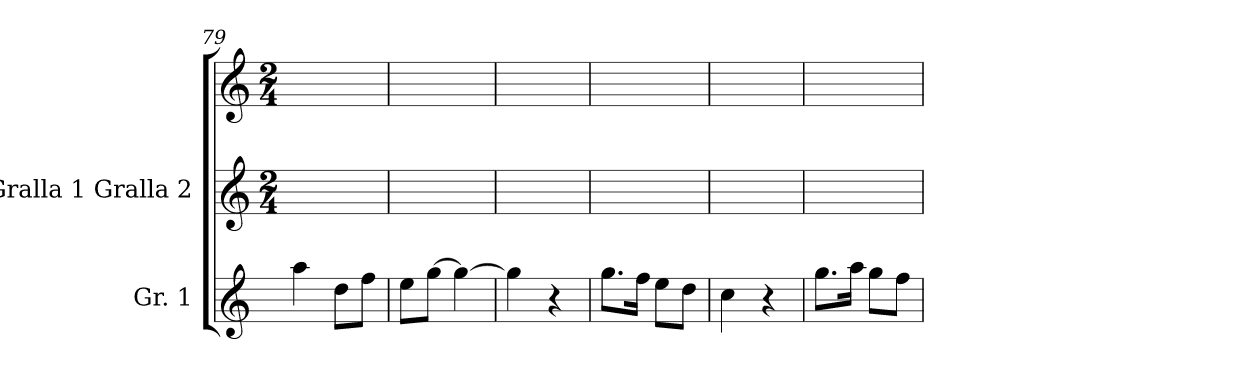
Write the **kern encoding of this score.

**kern	**kern	**kern
*part2	*part1	*part1
*staff3	*staff2	*staff1
*I"Gr. 1	*I"Gralla 1 Gralla 2	*
*I'Gr. 1	*I'Gr. 1	*
*clefG2	*clefG2	*clefG2
*k[]	*k[]	*k[]
*	*M2/4	*M2/4
=79	=79	=79
4aa\	2ryy	2ryy
8dd\L	.	.
8ff\J	.	.
=80	=80	=80
8ee\L	2ryy	2ryy
[8gg\J	.	.
4gg\_	.	.
=81	=81	=81
4gg\]	2ryy	2ryy
4r	.	.
=82	=82	=82
8.gg\L	2ryy	2ryy
16ff\Jk	.	.
8ee\L	.	.
8dd\J	.	.
=83	=83	=83
4cc\	2ryy	2ryy
4r	.	.
!!LO:LB:g=z
=84	=84	=84
8.gg\L	2ryy	2ryy
16aa\Jk	.	.
8gg\L	.	.
8ff\J	.	.
=	=	=
*-	*-	*-
